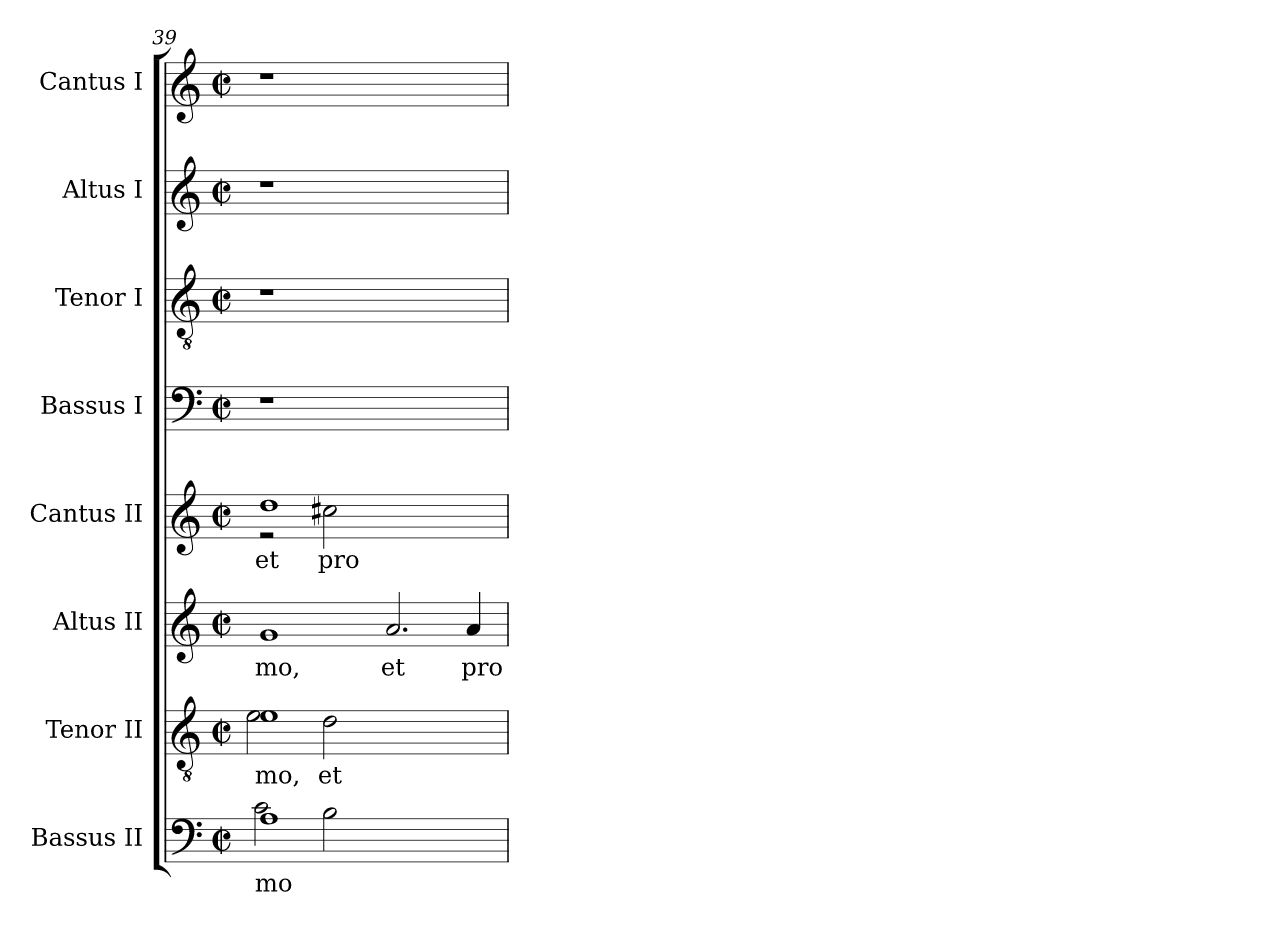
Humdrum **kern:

**kern	**text	**kern	**text	**kern	**text	**kern	**text	**kern	**kern	**kern	**kern
*part8	*part8	*part7	*part7	*part6	*part6	*part5	*part5	*part4	*part3	*part2	*part1
*staff8	*staff8	*staff7	*staff7	*staff6	*staff6	*staff5	*staff5	*staff4	*staff3	*staff2	*staff1
*I"Bassus II	*	*I"Tenor II	*	*I"Altus II	*	*I"Cantus II	*	*I"Bassus I	*I"Tenor I	*I"Altus I	*I"Cantus I
*clefF4	*	*clefGv2	*	*clefG2	*	*clefG2	*	*clefF4	*clefGv2	*clefG2	*clefG2
*	*	*	*	*k[]	*	*	*	*	*	*	*
*	*	*	*	*C:	*	*	*	*	*	*	*
*M2/2	*	*M2/2	*	*M2/2	*	*M2/2	*	*M2/2	*M2/2	*M2/2	*M2/2
*met(c|)	*	*met(c|)	*	*met(c|)	*	*met(c|)	*	*met(c|)	*met(c|)	*met(c|)	*met(c|)
=39	=39	=39	=39	=39	=39	=39	=39	=39	=39	=39	=39
!	!LO:LY:b:cj	!	!LO:LY:b:cj	!	!	!	!	!	!	!	!
*^	*	*^	*	*	*	*	*	*	*	*	*
!	!	!	!	!	!LO:LY:b:cj	!	!LO:LY:b:cj	!	!LO:LY:b:cj	!	!	!	!
*	*	*	*	*	*	*	*	*^	*	*	*	*	*
1A	2c\	mo	1e	2e\	mo,	1g	mo,	1dd	2r	et	1r	1r	1r	1r
!	!	!	!	!	!LO:LY:b:cj	!	!	!	!	!LO:LY:b:cj	!	!	!	!
.	2B\	.	.	2d\	et	.	.	.	2cc#\	pro-	.	.	.	.
!	!	!	!	!	!	!	!LO:LY:b:cj	!	!	!	!	!	!	!
1ryy	1ryy	.	1ryy	1ryy	.	2.a/	et	1ryy	1ryy	.	1ryy	1ryy	1ryy	1ryy
!	!	!	!	!	!	!	!LO:LY:b:cj	!	!	!	!	!	!	!
.	.	.	.	.	.	4a/	pro	.	.	.	.	.	.	.
*v	*v	*	*	*	*	*	*	*v	*v	*	*	*	*	*
*	*	*v	*v	*	*	*	*	*	*	*	*	*
=	=	=	=	=	=	=	=	=	=	=	=
*-	*-	*-	*-	*-	*-	*-	*-	*-	*-	*-	*-
